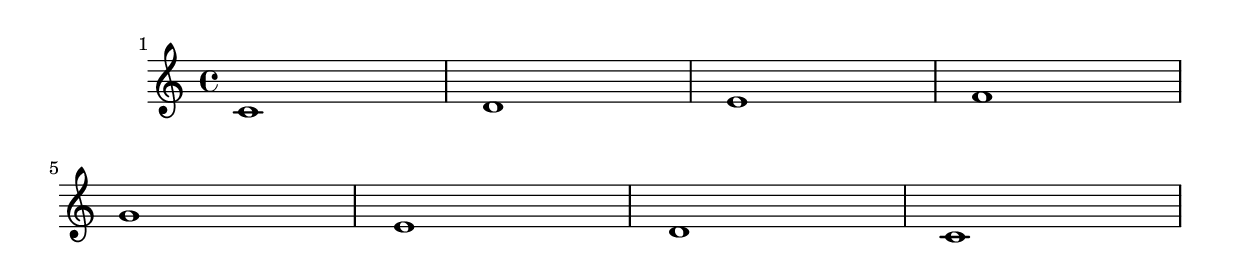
%% DO NOT EDIT this file manually; it is automatically
%% generated from LSR http://lsr.dsi.unimi.it
%% Make any changes in LSR itself, or in Documentation/snippets/new/ ,
%% and then run scripts/auxiliar/makelsr.py
%%
%% This file is in the public domain.
\version "2.14.0"

\header {
  lsrtags = "rhythms"

%% Translation of GIT committish: 615cbf212fdaf0b220b3330da417d0c3602494f2
  texidoces = "

De forma predeterminada se suprime el número del primer compás de una
partitura si es menor o igual a @q{1}.  Al establecer el valor de
@code{barNumberVisibility} a @code{all-bar-numbers-visible}, se puede
imprimir cualquier número de compás para el primer compás y todos los
siguientes.  Observe que, para que esto funcione, se debe insertar una
líinea divisoria vacía antes de la primera nota.

"

  doctitlees = "Imprimir el número de compás en el primer compás"



%% Translation of GIT committish: 0a868be38a775ecb1ef935b079000cebbc64de40
  texidocde = "
Standardmäßig wird die erste Taktzahl einer Partitur nicht gesetzt,
wenn sie weniger oder gleich '1' ist.  Indem man @code{barNumberVisibility}
auf @code{all-bar-numbers-visible} setzt, kann eine beliebige
Taktzahl für den ersten und die folgenden Takte gesetzt werden.
Eine leere Taktlinie muss jedoch vor der ersten Note eingefügt
werden, damit das funktioniert.

"
  doctitlede = "Setzen der Taktnummer für den ersten Takt"



%% Translation of GIT committish: 374d57cf9b68ddf32a95409ce08ba75816900f6b
  texidocfr = "
Par défaut, LilyPond n'affiche pas le premier numéro de mesure s'il est
inférieur à 2. Le fait de définir @code{barNumberVisibility} à
@code{all-bar-numbers-visible} vous permettra d'imprimer n'importe quel
numéro pour la première mesure.  À noter que l'impression d'un numéro
de mesure ne peut intervenir que s'il y a une barre.  Aussi, pour
pouvoir le faire au début d'un morceau, devrez-vous ajouter une barre
vide avant la première note.

"
  doctitlefr = "Afficher le numéro de la première mesure"

  texidoc = "
By default, the first bar number in a score is suppressed if it is less
than or equal to `1'.  By setting @code{barNumberVisibility} to
@code{all-bar-numbers-visible}, any bar number can be printed for the
first measure and all subsequent measures.  Note that an empty bar line
must be inserted before the first note for this to work.

"
  doctitle = "Printing the bar number for the first measure"
} % begin verbatim

\relative c' {
  \set Score.barNumberVisibility = #all-bar-numbers-visible
  \bar ""
  c1 | d | e | f \break
  g1 | e | d | c
}

